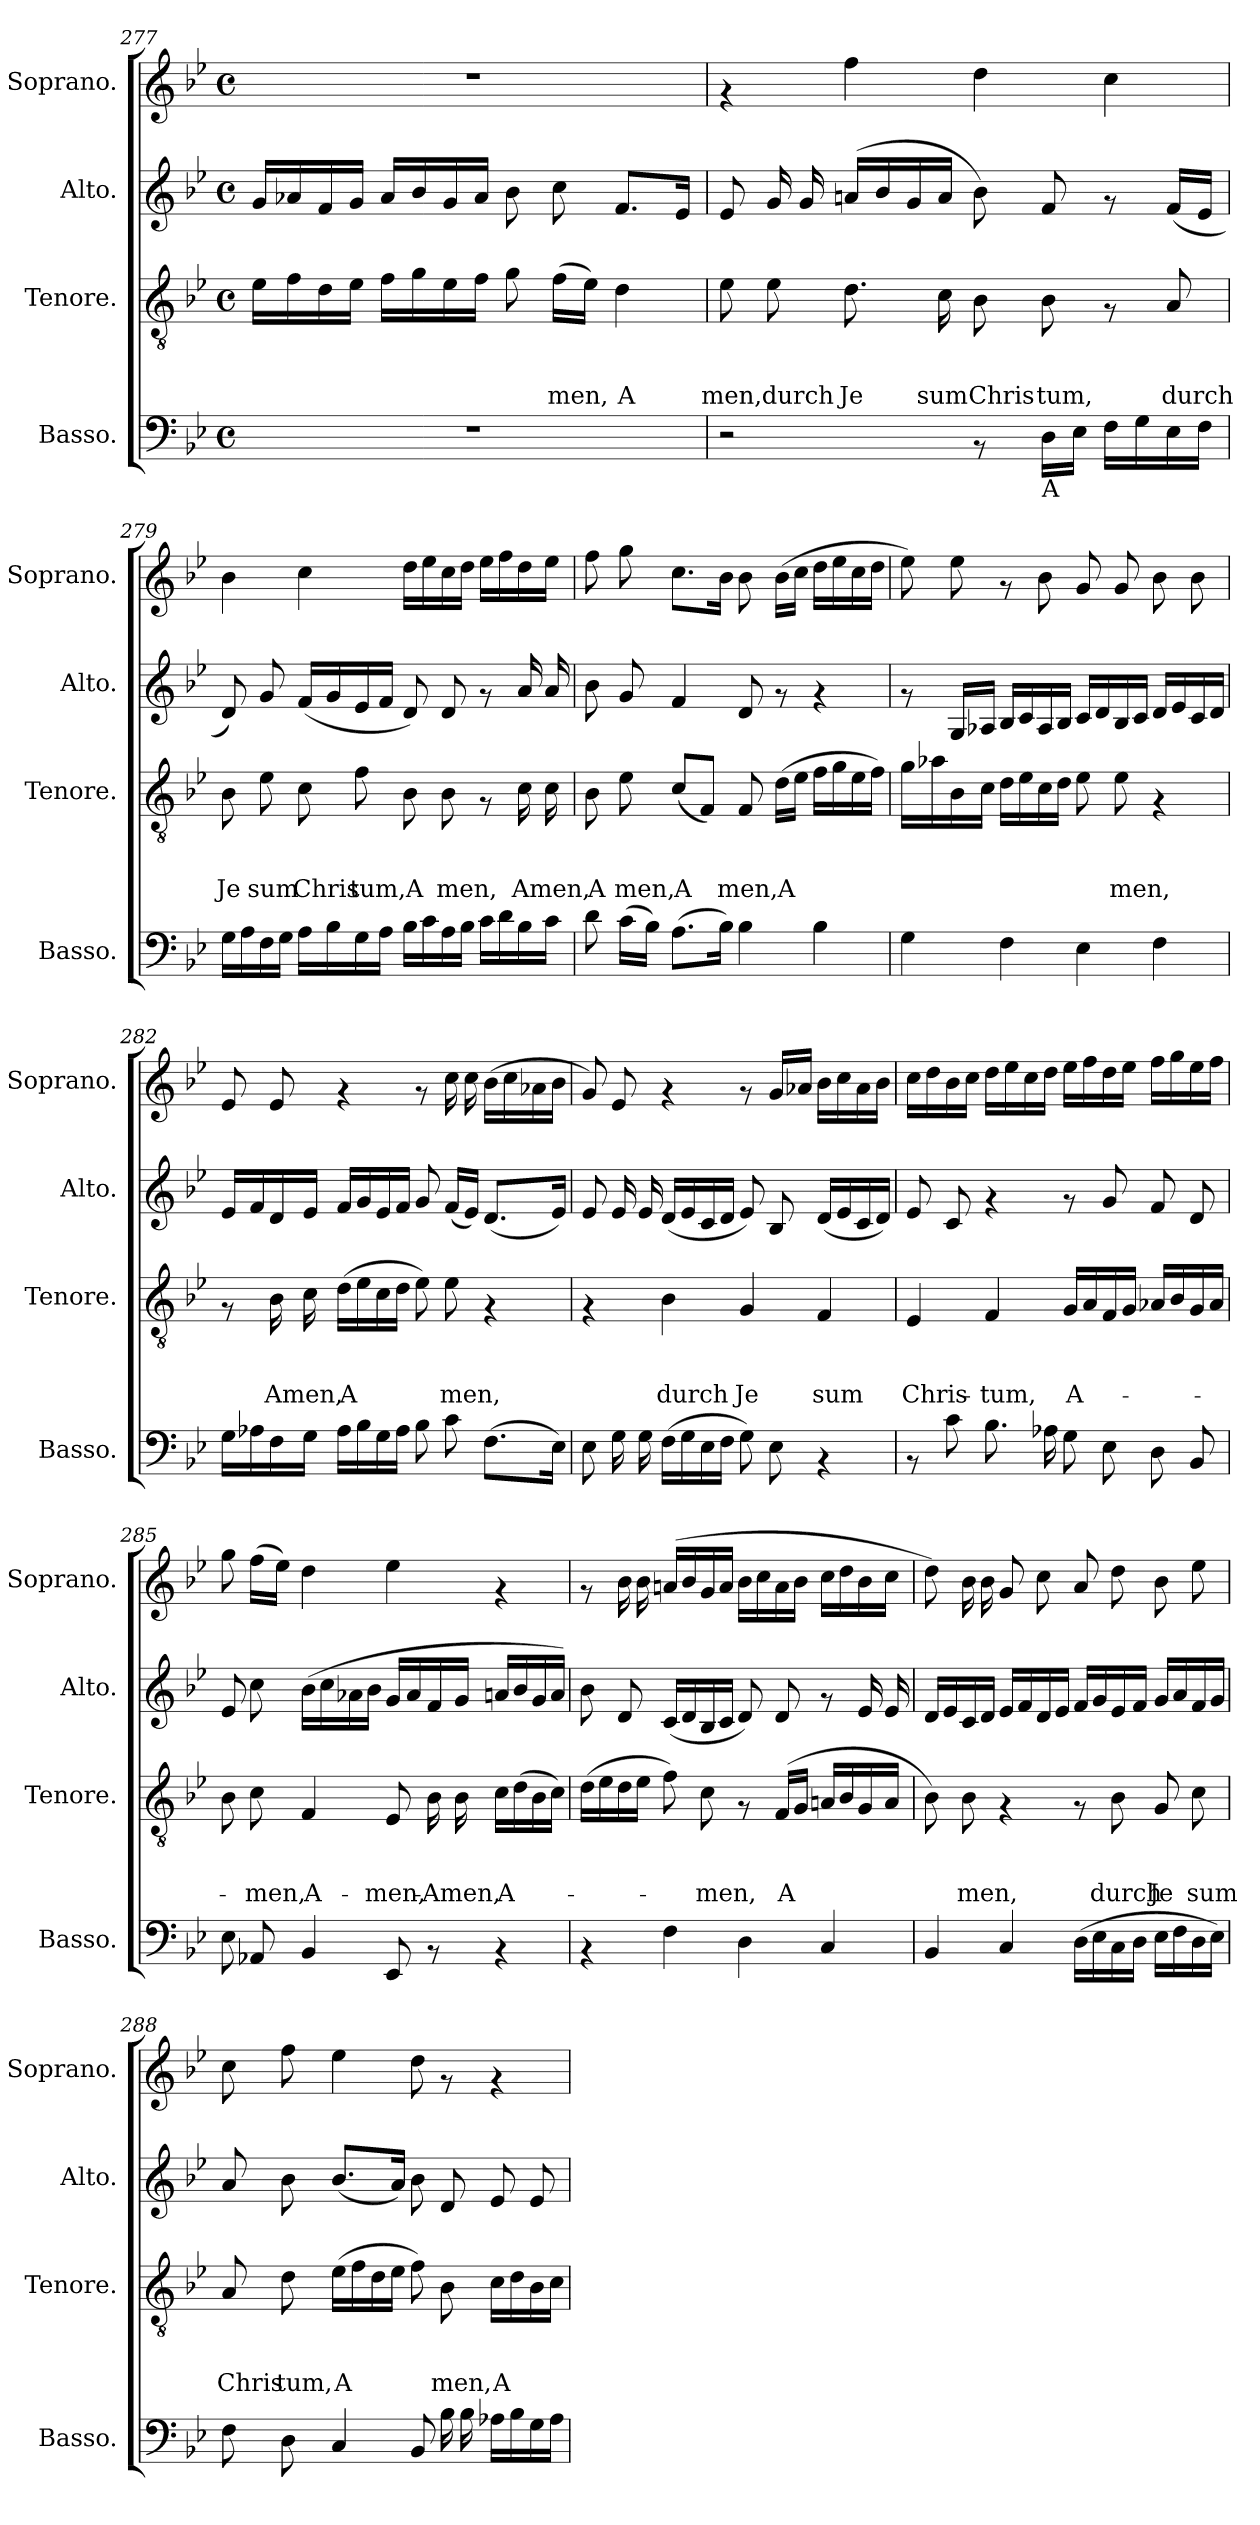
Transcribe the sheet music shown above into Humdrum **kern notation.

**kern	**kern	**text	**text	**text	**kern	**kern
*part4	*part3	*part3	*part3	*part3	*part2	*part1
*staff4	*staff3	*staff3	*staff3	*staff3	*staff2	*staff1
*I"Basso.	*I"Tenore.	*	*	*	*I"Alto.	*I"Soprano.
*I'Basso.	*I'Tenore.	*	*	*	*I'Alto.	*I'Soprano.
*clefF4	*clefGv2	*	*	*	*clefG2	*clefG2
*k[b-e-]	*k[b-e-]	*	*	*	*k[b-e-]	*k[b-e-]
*B-:	*B-:	*	*	*	*B-:	*B-:
*M4/4	*M4/4	*	*	*	*M4/4	*M4/4
*met(c)	*met(c)	*	*	*	*met(c)	*met(c)
=277	=277	=277	=277	=277	=277	=277
1r	16e-\LL	.	.	.	16g/LL	1r
.	16f\	.	.	.	16a-X/	.
.	16d\	.	.	.	16f/	.
.	16e-\JJ	.	.	.	16g/JJ	.
.	16f\LL	.	.	.	16a-/LL	.
.	16g\	.	.	.	16b-/	.
.	16e-\	.	.	.	16g/	.
.	16f\JJ	.	.	.	16a-/JJ	.
.	8g\	.	.	.	8b-\	.
!	!	!	!	!LO:LY:b	!	!
.	(>16f\LL	.	.	men,	8cc\	.
.	16e-\JJ)	.	.	.	.	.
!	!	!	!	!LO:LY:b	!	!
.	4d\	.	.	A	8.f/L	.
.	.	.	.	.	16e-/Jk	.
=278	=278	=278	=278	=278	=278	=278
!	!	!	!	!LO:LY:b	!	!
2r	8e-\	.	.	men,	8e-/	4rf
!	!	!	!	!LO:LY:b	!	!
.	8e-\	.	.	durch	16g/	.
.	.	.	.	.	16g/	.
!	!	!	!	!LO:LY:b	!	!
.	8.d\	.	.	Je	(>16an/LL	4ff\
.	.	.	.	.	16b-/	.
.	.	.	.	.	16g/	.
!	!	!	!	!LO:LY:b	!	!
.	16c\	.	.	sum	16a/JJ	.
!	!	!	!	!LO:LY:b	!	!
8rAA	8B-\	.	.	Chris	8b-\)	4dd\
!LO:TX:b:t=A	!	!	!	!	!	!
!	!	!	!	!LO:LY:b	!	!
16D\LL	8B-\	.	.	tum,	8f/	.
16E-\JJ	.	.	.	.	.	.
16F\LL	8rF	.	.	.	8rf	4cc\
16G\	.	.	.	.	.	.
!	!	!	!	!LO:LY:b	!	!
16E-\	8A/	.	.	durch	(<16f/LL	.
16F\JJ	.	.	.	.	16e-/JJ	.
=279	=279	=279	=279	=279	=279	=279
!	!	!	!	!LO:LY:b	!	!
16G\LL	8B-\	.	.	Je	8d/)	4b-\
16A\	.	.	.	.	.	.
!	!	!	!	!LO:LY:b	!	!
16F\	8e-\	.	.	sum	8g/	.
16G\JJ	.	.	.	.	.	.
!	!	!	!	!LO:LY:b	!	!
16A\LL	8c\	.	.	Chris	(<16f/LL	4cc\
16B-\	.	.	.	.	16g/	.
!	!	!	!	!LO:LY:b	!	!
16G\	8f\	.	.	tum,	16e-/	.
16A\JJ	.	.	.	.	16f/JJ	.
!	!	!	!	!LO:LY:b	!	!
16B-\LL	8B-\	.	.	A	8d/)	16dd\LL
16c\	.	.	.	.	.	16ee-\
!	!	!	!	!LO:LY:b	!	!
16A\	8B-\	.	.	men,	8d/	16cc\
16B-\JJ	.	.	.	.	.	16dd\JJ
16c\LL	8rF	.	.	.	8rf	16ee-\LL
16d\	.	.	.	.	.	16ff\
!	!	!	!	!LO:LY:b	!	!
16B-\	16c\	.	.	Amen,	16a/	16dd\
16c\JJ	16c\	.	.	.	16a/	16ee-\JJ
!!LO:LB:g=z
=280	=280	=280	=280	=280	=280	=280
!	!	!	!	!LO:LY:b	!	!
8d\	8B-\	.	.	A	8b-\	8ff\
!	!	!	!	!LO:LY:b	!	!
(>16c\LL	8e-\	.	.	men,	8g/	8gg\
16B-\JJ)	.	.	.	.	.	.
!	!	!	!	!LO:LY:b	!	!
(>8.A\L	(<8c/L	.	.	A	4f/	8.cc\L
.	8F/J)	.	.	.	.	.
16B-\Jk)	.	.	.	.	.	16b-\Jk
!	!	!	!	!LO:LY:b	!	!
4B-\	8F/	.	.	men,	8d/	8b-\
!	!	!	!	!LO:LY:b	!	!
.	(>16d\LL	.	.	A	8rf	(>16b-\LL
.	16e-\JJ	.	.	.	.	16cc\JJ
4B-\	16f\LL	.	.	.	4rf	16dd\LL
.	16g\	.	.	.	.	16ee-\
.	16e-\	.	.	.	.	16cc\
.	16f\JJ)	.	.	.	.	16dd\JJ
=281	=281	=281	=281	=281	=281	=281
4G\	16g\LL	.	.	.	8rf	8ee-\)
.	16a-X\	.	.	.	.	.
.	16B-\	.	.	.	16G/LL	8ee-\
.	16c\JJ	.	.	.	16A-X/JJ	.
4F\	16d\LL	.	.	.	16B-/LL	8rf
.	16e-\	.	.	.	16c/	.
.	16c\	.	.	.	16A-/	8b-\
.	16d\JJ	.	.	.	16B-/JJ	.
4E-\	8e-\	.	.	.	16c/LL	8g/
.	.	.	.	.	16d/	.
!	!	!	!	!LO:LY:b	!	!
.	8e-\	.	.	men,	16B-/	8g/
.	.	.	.	.	16c/JJ	.
4F\	4rF	.	.	.	16d/LL	8b-\
.	.	.	.	.	16e-/	.
.	.	.	.	.	16c/	8b-\
.	.	.	.	.	16d/JJ	.
!!LO:LB:g=z
=282	=282	=282	=282	=282	=282	=282
16G\LL	8rF	.	.	.	16e-/LL	8e-/
16A-X\	.	.	.	.	16f/	.
!	!	!	!	!LO:LY:b	!	!
16F\	16B-\	.	.	Amen,	16d/	8e-/
16G\JJ	16c\	.	.	.	16e-/JJ	.
!	!	!	!	!LO:LY:b	!	!
16A-\LL	(>16d\LL	.	.	A	16f/LL	4rf
16B-\	16e-\	.	.	.	16g/	.
16G\	16c\	.	.	.	16e-/	.
16A-\JJ	16d\JJ	.	.	.	16f/JJ	.
8B-\	8e-\)	.	.	.	8g/	8rf
!	!	!	!	!LO:LY:b	!	!
8c\	8e-\	.	.	men,	(<16f/LL	16cc\
.	.	.	.	.	16e-/JJ)	16cc\
(>8.F\L	4rF	.	.	.	(<8.d/L	(>16b-\LL
.	.	.	.	.	.	16cc\
.	.	.	.	.	.	16a-X\
16E-\Jk)	.	.	.	.	16e-/Jk)	16b-\JJ
=283	=283	=283	=283	=283	=283	=283
8E-\	4rF	.	.	.	8e-/	8g/)
16G\	.	.	.	.	16e-/	8e-/
16G\	.	.	.	.	16e-/	.
!	!	!	!	!LO:LY:b	!	!
(>16F\LL	4B-\	.	.	durch	(<16d/LL	4rf
16G\	.	.	.	.	16e-/	.
16E-\	.	.	.	.	16c/	.
16F\JJ	.	.	.	.	16d/JJ	.
!	!	!	!	!LO:LY:b	!	!
8G\)	4G/	.	.	Je	8e-/)	8rf
8E-\	.	.	.	.	8B-/	16g/LL
.	.	.	.	.	.	16a-X/JJ
!	!	!	!	!LO:LY:b	!	!
4rAA	4F/	.	.	sum	(<16d/LL	16b-\LL
.	.	.	.	.	16e-/	16cc\
.	.	.	.	.	16c/	16a-\
.	.	.	.	.	16d/JJ)	16b-\JJ
=284	=284	=284	=284	=284	=284	=284
!	!	!	!	!LO:LY:b	!	!
8rAA	4E-/	.	.	Chris-	8e-/	16cc\LL
.	.	.	.	.	.	16dd\
8c\	.	.	.	.	8c/	16b-\
.	.	.	.	.	.	16cc\JJ
!	!	!	!	!LO:LY:b	!	!
8.B-\	4F/	.	.	-tum,	4rf	16dd\LL
.	.	.	.	.	.	16ee-\
.	.	.	.	.	.	16cc\
16A-X\	.	.	.	.	.	16dd\JJ
!	!	!	!	!LO:LY:b	!	!
8G\	16G/LL	.	.	A-	8rf	16ee-\LL
.	16A/	.	.	.	.	16ff\
8E-\	16F/	.	.	.	8g/	16dd\
.	16G/JJ	.	.	.	.	16ee-\JJ
8D\	16A-X/LL	.	.	.	8f/	16ff\LL
.	16B-/	.	.	.	.	16gg\
8BB-/	16G/	.	.	.	8d/	16ee-\
.	16A-/JJ	.	.	.	.	16ff\JJ
=285	=285	=285	=285	=285	=285	=285
8E-\	8B-\	.	.	.	8e-/	8gg\
!	!	!	!	!LO:LY:b	!	!
8AA-X/	8c\	.	.	-men,	8cc\	(>16ff\LL
.	.	.	.	.	.	16ee-\JJ)
!	!	!	!	!LO:LY:b	!	!
4BB-/	4F/	.	.	A-	(>16b-\LL	4dd\
.	.	.	.	.	16cc\	.
.	.	.	.	.	16a-X\	.
.	.	.	.	.	16b-\JJ	.
!	!	!	!	!LO:LY:b	!	!
8EE-/	8E-/	.	.	-men,-	16g/LL	4ee-\
.	.	.	.	.	16a-/	.
!	!	!	!	!LO:LY:b	!	!
8rAA	16B-\	.	.	-Amen,	16f/	.
.	16B-\	.	.	.	16g/JJ	.
!	!	!	!	!LO:LY:b	!	!
4rAA	16c\LL	.	.	A-	16an/LL	4rf
.	(>16d\	.	.	.	16b-/	.
.	16B-\	.	.	.	16g/	.
.	16c\JJ)	.	.	.	16a/JJ)	.
!!LO:PB:g=z
=286	=286	=286	=286	=286	=286	=286
4rAA	(>16d\LL	.	.	.	8b-\	8rf
.	16e-\	.	.	.	.	.
.	16d\	.	.	.	8d/	16b-\
.	16e-\JJ	.	.	.	.	16b-\
4F\	8f\)	.	.	.	(<16c/LL	(>16an/LL
.	.	.	.	.	16d/	16b-/
!	!	!	!	!LO:LY:b	!	!
.	8c\	.	.	-men,	16B-/	16g/
.	.	.	.	.	16c/JJ	16a/JJ
4D\	8rF	.	.	.	8d/)	16b-\LL
.	.	.	.	.	.	16cc\
!	!	!	!	!LO:LY:b	!	!
.	(>16F/LL	.	.	A	8d/	16a\
.	16G/JJ	.	.	.	.	16b-\JJ
4C/	16An/LL	.	.	.	8rf	16cc\LL
.	16B-/	.	.	.	.	16dd\
.	16G/	.	.	.	16e-/	16b-\
.	16A/JJ	.	.	.	16e-/	16cc\JJ
=287	=287	=287	=287	=287	=287	=287
4BB-/	8B-\)	.	.	.	16d/LL	8dd\)
.	.	.	.	.	16e-/	.
!	!	!	!	!LO:LY:b	!	!
.	8B-\	.	.	men,	16c/	16b-\
.	.	.	.	.	16d/JJ	16b-\
4C/	4rF	.	.	.	16e-/LL	8g/
.	.	.	.	.	16f/	.
.	.	.	.	.	16d/	8cc\
.	.	.	.	.	16e-/JJ	.
(>16D\LL	8rF	.	.	.	16f/LL	8a/
16E-\	.	.	.	.	16g/	.
!	!	!	!	!LO:LY:b	!	!
16C\	8B-\	.	.	durch	16e-/	8dd\
16D\JJ	.	.	.	.	16f/JJ	.
!	!	!	!	!LO:LY:b	!	!
16E-\LL	8G/	.	.	Je	16g/LL	8b-\
16F\	.	.	.	.	16a/	.
!	!	!	!	!LO:LY:b	!	!
16D\	8c\	.	.	sum	16f/	8ee-\
16E-\JJ)	.	.	.	.	16g/JJ	.
!!LO:LB:g=z
=288	=288	=288	=288	=288	=288	=288
!	!	!	!	!LO:LY:b	!	!
8F\	8A/	.	.	Chris	8a/	8cc\
!	!	!	!	!LO:LY:b	!	!
8D\	8d\	.	.	tum,	8b-\	8ff\
!	!	!	!	!LO:LY:b	!	!
4C/	(>16e-\LL	.	.	A	(<8.b-/L	4ee-\
.	16f\	.	.	.	.	.
.	16d\	.	.	.	.	.
.	16e-\JJ	.	.	.	16a/Jk)	.
8BB-/	8f\)	.	.	.	8b-\	8dd\
!	!	!	!	!LO:LY:b	!	!
16B-\	8B-\	.	.	men,	8d/	8rf
16B-\	.	.	.	.	.	.
!	!	!	!	!LO:LY:b	!	!
16A-X\LL	16c\LL	.	.	A	8e-/	4rf
16B-\	16d\	.	.	.	.	.
16G\	16B-\	.	.	.	8e-/	.
16A-\JJ	16c\JJ	.	.	.	.	.
=	=	=	=	=	=	=
*-	*-	*-	*-	*-	*-	*-
